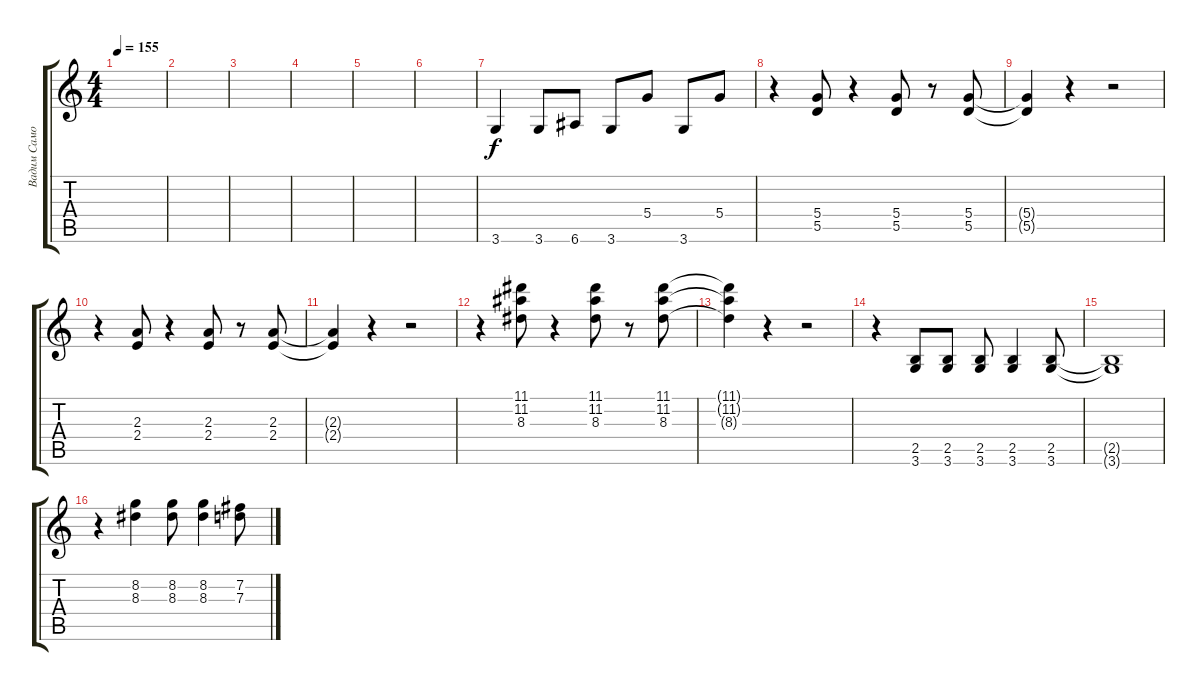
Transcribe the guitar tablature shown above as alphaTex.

\track ("Вадим Самойлов (Gibson Les Paul)" "Вадим Само") {instrument overdrivenguitar}
\staff {score tabs}
\tuning (E4 B3 G3 D3 A2 E2) {hide}
\ts (4 4)
\tempo 155
\clef g2
\ks c
|
|
|
|
|
|
3.6.4 3.6.8 6.6.8 3.6.8 5.4.8 3.6.8 5.4.8 |
r.4 (5.4 5.5).8 r.4 (5.4 5.5).8 r.8 (5.4 5.5).8 |
(5.4{t} 5.5{t}).4 r.4 r.2 |
r.4 (2.3 2.4).8 r.4 (2.3 2.4).8 r.8 (2.3 2.4).8 |
(2.3{t} 2.4{t}).4 r.4 r.2 |
r.4 (11.1 11.2 8.3).8 r.4 (11.1 11.2 8.3).8 r.8 (11.1 11.2 8.3).8 |
(11.1{t} 11.2{t} 8.3{t}).4 r.4 r.2 |
r.4 (2.5 3.6).8 (2.5 3.6).8 (2.5 3.6).8 (2.5 3.6).4 (2.5 3.6).8 |
(2.5{t} 3.6{t}).1 |
r.4 (8.2 8.3).4 (8.2 8.3).8 (8.2 8.3).4 (7.2 7.3).8
